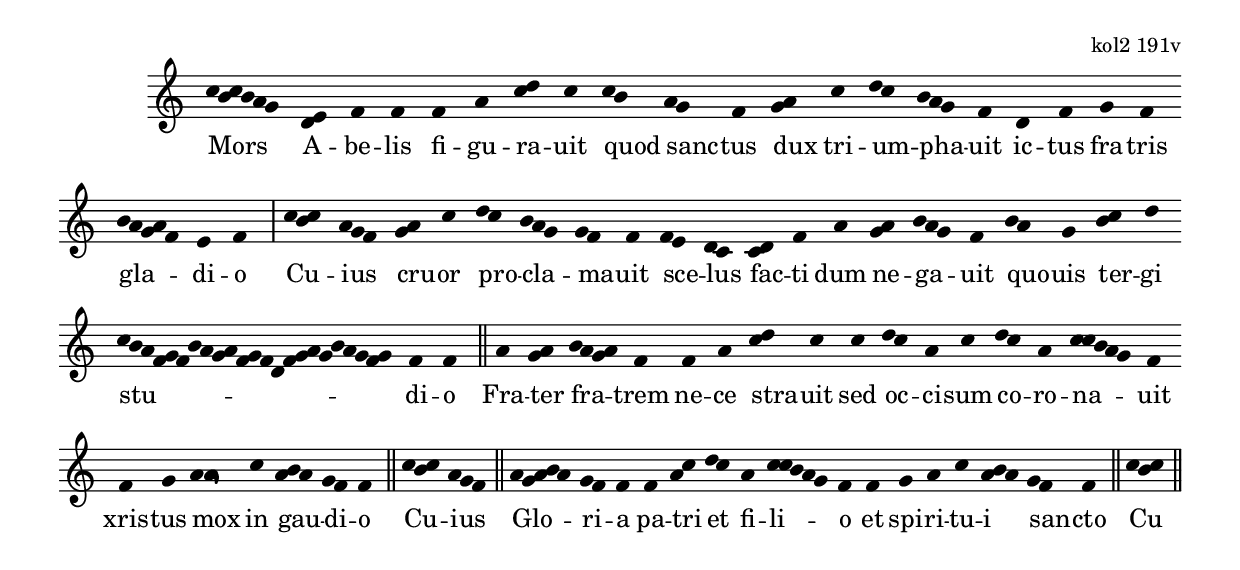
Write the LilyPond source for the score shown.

\version "2.19.32"

\include "../lib/synopsis.ily"

\score {
  \transpose c c' {
    \plainchant
    \melisma { c' b c' b a g } \bar "" \melisma { d e } f f \bar "" f a \melisma { c' d' } c' \bar "" \melisma { c' b } \bar "" \melisma { a g } f \bar "" \melisma { g a } \bar "" c' \melisma { d' c' } \melisma { b a g } f \bar "" d f \bar "" g f \bar "" \melisma { b a g a f } e f \bar "|" \melisma { c' b c' } \melisma { a g f } \bar "" \melisma { g a } c' \bar "" \melisma { d' c' } \melisma { b a g } \melisma { g f } f \bar "" \melisma { f e } \melisma { d c } \bar "" \melisma { c d } f \bar "" a \bar "" \melisma { g a } \melisma { b a g } f \bar "" \melisma { b a } g \bar "" \melisma { b c' } d' \bar "" \melisma { c' b a f g f b a g a f g f d f g a g b a g f g } f f \bar "||" a \melisma { g a } \bar "" \melisma { b a g a } f \bar "" f a \bar "" \melisma { c' d' } c' \bar "" c' \bar "" \melisma { d' c' } a c' \bar "" \melisma { d' c' } a \melisma { c' c' b a g } f \bar "" f g \bar "" \melisma { a \strophicus a } \bar "" c' \bar "" \melisma { a b a } \melisma { g f } f \bar "||" \melisma { c' b c' } \melisma { a g f } \bar "||" \melisma { a g a b a } \melisma { g f } f \bar "" f \melisma { a c' } \bar "" \melisma { d' c' } \bar "" a \melisma { c' c' b a g } f \bar "" f \bar "" g a c' \melisma { a b a } \bar "" \melisma { g f } f \bar "||" \melisma { c' b c' } \bar "||"
  }
  \addlyrics {
    Mors A -- be -- lis fi -- gu -- ra -- uit quod sanc -- tus dux tri -- um -- pha -- uit ic -- tus fra -- tris gla -- di -- o Cu -- ius cru -- or pro -- cla -- ma -- uit sce -- lus fac -- ti dum ne -- ga -- uit quo -- uis ter -- gi stu -- di -- o Fra -- ter fra -- trem ne -- ce stra -- uit sed oc -- ci -- sum co -- ro -- na -- uit xris -- tus mox in gau -- di -- o Cu -- ius Glo -- ri -- a pa -- tri et fi -- li -- o et spi -- ri -- tu -- i san -- cto Cu
  }
  \header {
    fontes = "kol2 191v"
  }
}
